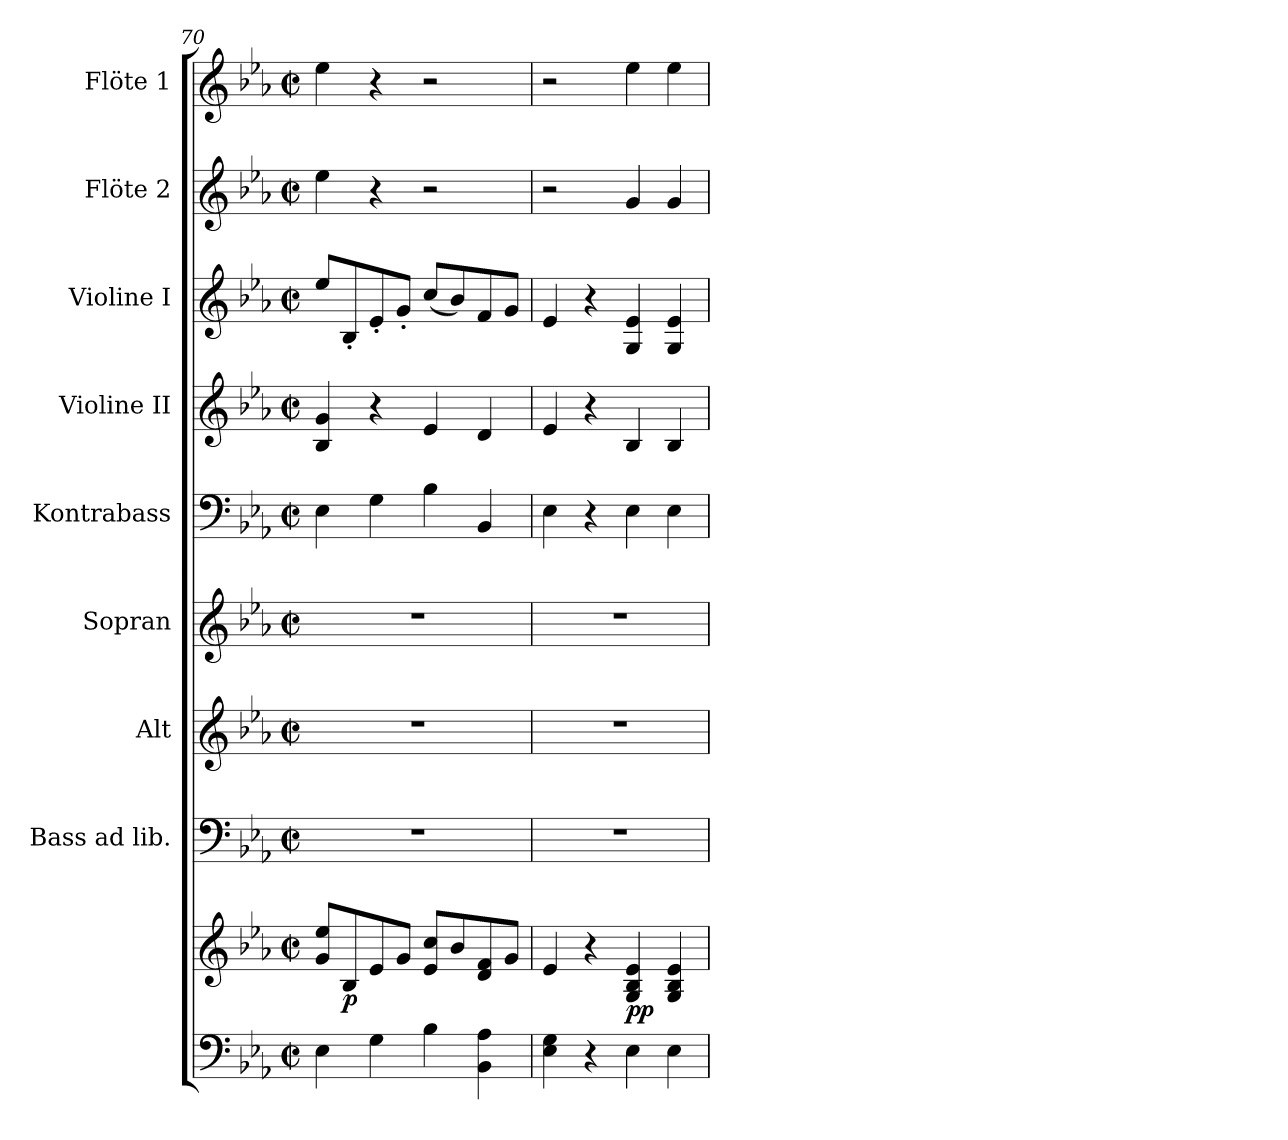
**kern	**kern	**dynam	**kern	**kern	**kern	**kern	**kern	**kern	**kern	**kern
*part9	*part9	*part9	*part8	*part7	*part6	*part5	*part4	*part3	*part2	*part1
*staff10	*staff9	*staff9/10	*staff8	*staff7	*staff6	*staff5	*staff4	*staff3	*staff2	*staff1
*	*	*	*I"Bass ad lib.	*I"Alt	*I"Sopran	*I"Kontrabass	*I"Violine II	*I"Violine I	*I"Flöte 2	*I"Flöte 1
*	*	*	*I'B.	*I'A.	*I'S.	*I'Kb.	*I'Vl. II	*I'Vl. I	*I'Fl. 2	*I'Fl. 1
*clefF4	*clefG2	*	*clefF4	*clefG2	*clefG2	*clefF4	*clefG2	*clefG2	*clefG2	*clefG2
*	*	*	*	*	*	*ITrd7c12	*	*	*	*
*k[b-e-a-]	*k[b-e-a-]	*	*k[b-e-a-]	*k[b-e-a-]	*k[b-e-a-]	*k[b-e-a-]	*k[b-e-a-]	*k[b-e-a-]	*k[b-e-a-]	*k[b-e-a-]
*E-:	*E-:	*	*E-:	*E-:	*E-:	*E-:	*E-:	*E-:	*E-:	*E-:
*M2/2	*M2/2	*	*M2/2	*M2/2	*M2/2	*M2/2	*M2/2	*M2/2	*M2/2	*M2/2
*met(c|)	*met(c|)	*	*met(c|)	*met(c|)	*met(c|)	*met(c|)	*met(c|)	*met(c|)	*met(c|)	*met(c|)
=70	=70	=70	=70	=70	=70	=70	=70	=70	=70	=70
4E-\	8g/ 8ee-/L	.	1r	1r	1r	4EE-\	4B-/ 4g/	8ee-/L	4ee-\	4ee-\
!	!	!LO:DY:b	!	!	!	!	!	!	!	!
.	8B-/	p	.	.	.	.	.	8B-'</	.	.
4G\	8e-/	.	.	.	.	4GG\	4r	8e-'</	4r	4r
.	8g/J	.	.	.	.	.	.	8g'</J	.	.
4B-\	8e-/ 8cc/L	.	.	.	.	4BB-\	4e-/	(<8cc/L	2r	2r
.	8b-/	.	.	.	.	.	.	8b-/)	.	.
4BB-\ 4A-\	8d/ 8f/	.	.	.	.	4BBB-/	4d/	8f/	.	.
.	8g/J	.	.	.	.	.	.	8g/J	.	.
=71	=71	=71	=71	=71	=71	=71	=71	=71	=71	=71
4E-\ 4G\	4e-/	.	1r	1r	1r	4EE-\	4e-/	4e-/	2r	2r
4r	4r	.	.	.	.	4r	4r	4r	.	.
!	!	!LO:DY:b	!	!	!	!	!	!	!	!
4E-\	4G/ 4B-/ 4e-/	pp	.	.	.	4EE-\	4B-/	4G/ 4e-/	4g/	4ee-\
4E-\	4G/ 4B-/ 4e-/	.	.	.	.	4EE-\	4B-/	4G/ 4e-/	4g/	4ee-\
=	=	=	=	=	=	=	=	=	=	=
*-	*-	*-	*-	*-	*-	*-	*-	*-	*-	*-
